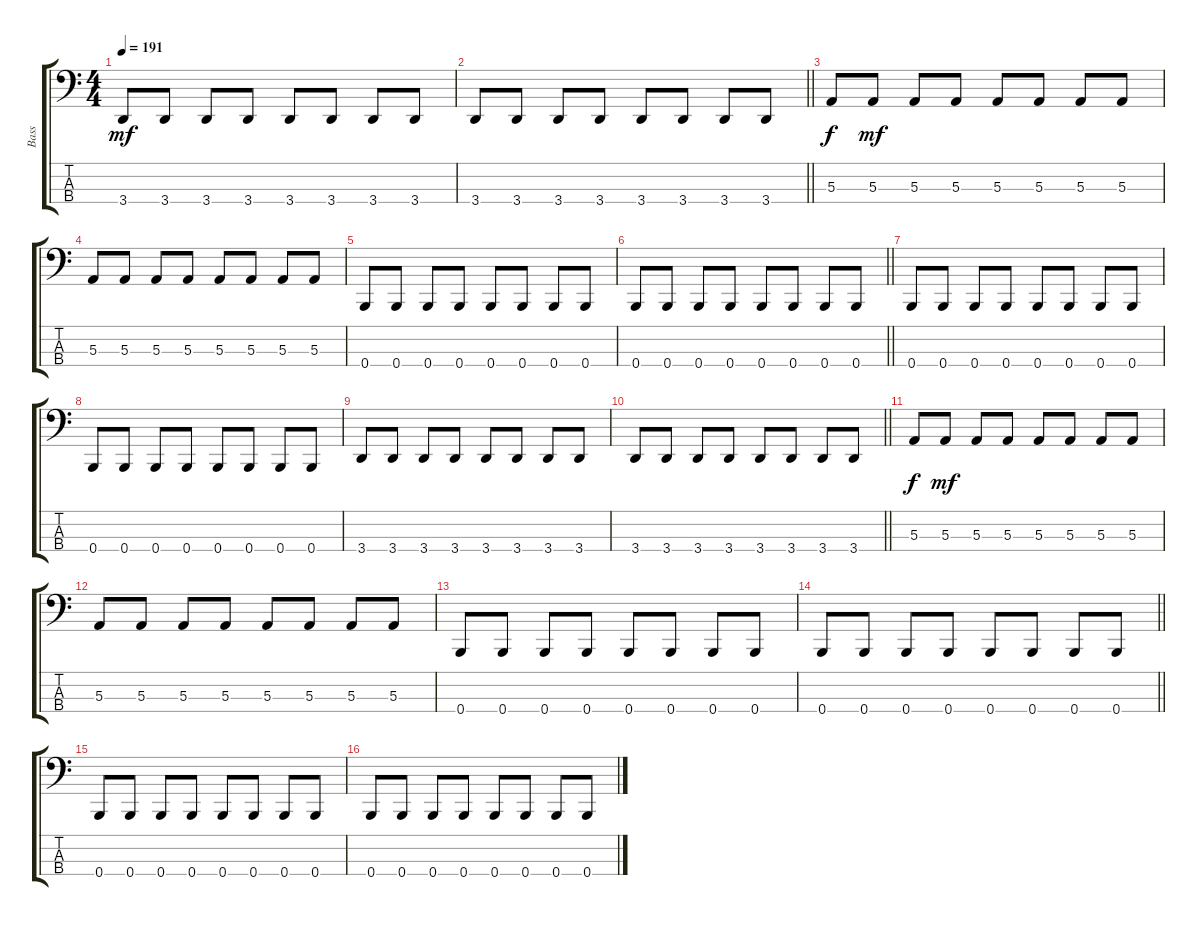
\track ("Bass" "Bass") {instrument electricbassfinger}
\staff {score tabs}
\tuning (D2 A1 E1 B0) {hide}
\ts (4 4)
\tempo 191
\clef f4
\ks c
3.4.8{dy mf} 3.4.8 3.4.8 3.4.8 3.4.8 3.4.8 3.4.8 3.4.8 |
\barLineRight lightlight
3.4.8 3.4.8 3.4.8 3.4.8 3.4.8 3.4.8 3.4.8 3.4.8 |
5.3.8{dy f} 5.3.8{dy mf} 5.3.8 5.3.8 5.3.8 5.3.8 5.3.8 5.3.8 |
5.3.8 5.3.8 5.3.8 5.3.8 5.3.8 5.3.8 5.3.8 5.3.8 |
0.4.8 0.4.8 0.4.8 0.4.8 0.4.8 0.4.8 0.4.8 0.4.8 |
\barLineRight lightlight
0.4.8 0.4.8 0.4.8 0.4.8 0.4.8 0.4.8 0.4.8 0.4.8 |
\section ("" "")
0.4.8 0.4.8 0.4.8 0.4.8 0.4.8 0.4.8 0.4.8 0.4.8 |
0.4.8 0.4.8 0.4.8 0.4.8 0.4.8 0.4.8 0.4.8 0.4.8 |
3.4.8 3.4.8 3.4.8 3.4.8 3.4.8 3.4.8 3.4.8 3.4.8 |
\barLineRight lightlight
3.4.8 3.4.8 3.4.8 3.4.8 3.4.8 3.4.8 3.4.8 3.4.8 |
5.3.8{dy f} 5.3.8{dy mf} 5.3.8 5.3.8 5.3.8 5.3.8 5.3.8 5.3.8 |
5.3.8 5.3.8 5.3.8 5.3.8 5.3.8 5.3.8 5.3.8 5.3.8 |
0.4.8 0.4.8 0.4.8 0.4.8 0.4.8 0.4.8 0.4.8 0.4.8 |
\barLineRight lightlight
0.4.8 0.4.8 0.4.8 0.4.8 0.4.8 0.4.8 0.4.8 0.4.8 |
\section ("" "")
0.4.8 0.4.8 0.4.8 0.4.8 0.4.8 0.4.8 0.4.8 0.4.8 |
0.4.8 0.4.8 0.4.8 0.4.8 0.4.8 0.4.8 0.4.8 0.4.8
